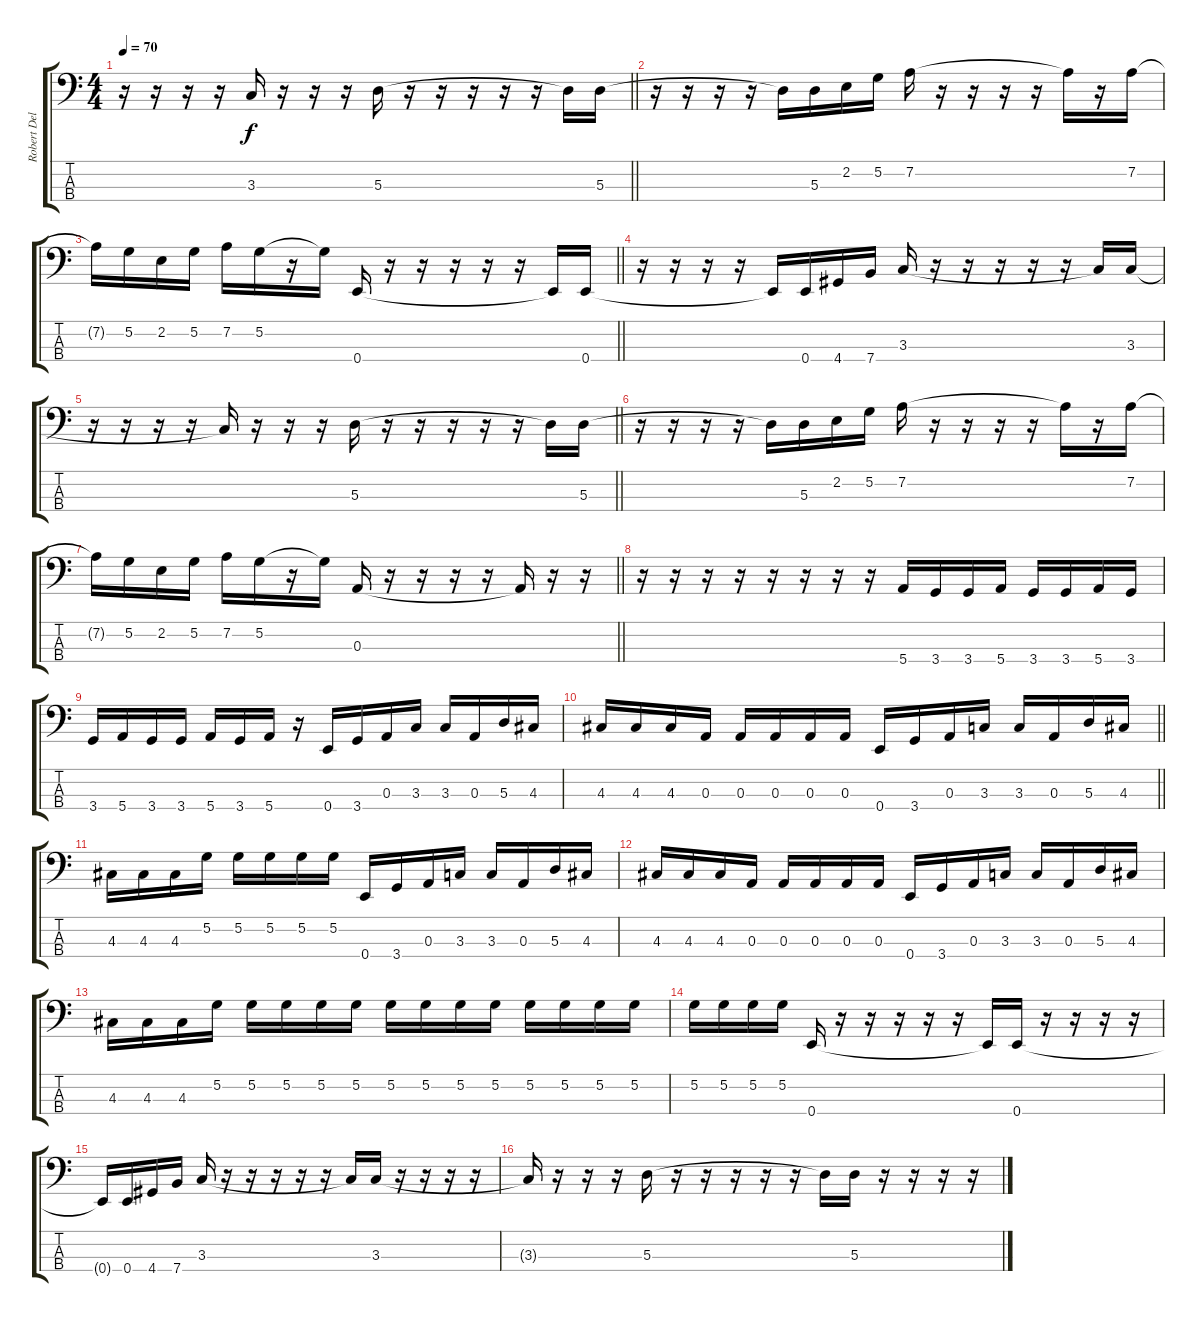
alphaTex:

\track ("Robert Deleo (Bass)" "Robert Del") {instrument electricbassfinger}
\staff {score tabs}
\tuning (G2 D2 A1 E1) {hide}
\ts (4 4)
\tempo 70
\clef f4
\barLineRight lightlight
\ks c
r.16{dy f} r.16 r.16 r.16 3.3{t}.16 r.16 r.16 r.16 5.3.16 r.16 r.16 r.16 r.16 r.16 5.3{t}.16 5.3.16 |
r.16 r.16 r.16 r.16 5.3{t}.16 5.3.16 2.2.16 5.2.16 7.2.16 r.16 r.16 r.16 r.16 7.2{t}.16 r.16 7.2.16 |
\barLineRight lightlight
7.2{t}.16 5.2.16 2.2.16 5.2.16 7.2.16 5.2.16 r.16 5.2{t}.16 0.4.16 r.16 r.16 r.16 r.16 r.16 0.4{t}.16 0.4.16 |
r.16 r.16 r.16 r.16 0.4{t}.16 0.4.16 4.4.16 7.4.16 3.3.16 r.16 r.16 r.16 r.16 r.16 3.3{t}.16 3.3.16 |
\barLineRight lightlight
r.16 r.16 r.16 r.16 3.3{t}.16 r.16 r.16 r.16 5.3.16 r.16 r.16 r.16 r.16 r.16 5.3{t}.16 5.3.16 |
r.16 r.16 r.16 r.16 5.3{t}.16 5.3.16 2.2.16 5.2.16 7.2.16 r.16 r.16 r.16 r.16 7.2{t}.16 r.16 7.2.16 |
\barLineRight lightlight
7.2{t}.16 5.2.16 2.2.16 5.2.16 7.2.16 5.2.16 r.16 5.2{t}.16 0.3.16 r.16 r.16 r.16 r.16 0.3{t}.16 r.16 r.16 |
r.16 r.16 r.16 r.16 r.16 r.16 r.16 r.16 5.4.16 3.4.16 3.4.16 5.4.16 3.4.16 3.4.16 5.4.16 3.4.16 |
3.4.16 5.4.16 3.4.16 3.4.16 5.4.16 3.4.16 5.4.16 r.16 0.4.16 3.4.16 0.3.16 3.3.16 3.3.16 0.3.16 5.3.16 4.3.16 |
\barLineRight lightlight
4.3.16 4.3.16 4.3.16 0.3.16 0.3.16 0.3.16 0.3.16 0.3.16 0.4.16 3.4.16 0.3.16 3.3.16 3.3.16 0.3.16 5.3.16 4.3.16 |
4.3.16 4.3.16 4.3.16 5.2.16 5.2.16 5.2.16 5.2.16 5.2.16 0.4.16 3.4.16 0.3.16 3.3.16 3.3.16 0.3.16 5.3.16 4.3.16 |
4.3.16 4.3.16 4.3.16 0.3.16 0.3.16 0.3.16 0.3.16 0.3.16 0.4.16 3.4.16 0.3.16 3.3.16 3.3.16 0.3.16 5.3.16 4.3.16 |
4.3.16 4.3.16 4.3.16 5.2.16 5.2.16 5.2.16 5.2.16 5.2.16 5.2.16 5.2.16 5.2.16 5.2.16 5.2.16 5.2.16 5.2.16 5.2.16 |
5.2.16 5.2.16 5.2.16 5.2.16 0.4.16 r.16 r.16 r.16 r.16 r.16 0.4{t}.16 0.4.16 r.16 r.16 r.16 r.16 |
0.4{t}.16 0.4.16 4.4.16 7.4.16 3.3.16 r.16 r.16 r.16 r.16 r.16 3.3{t}.16 3.3.16 r.16 r.16 r.16 r.16 |
3.3{t}.16 r.16 r.16 r.16 5.3.16 r.16 r.16 r.16 r.16 r.16 5.3{t}.16 5.3.16 r.16 r.16 r.16 r.16
